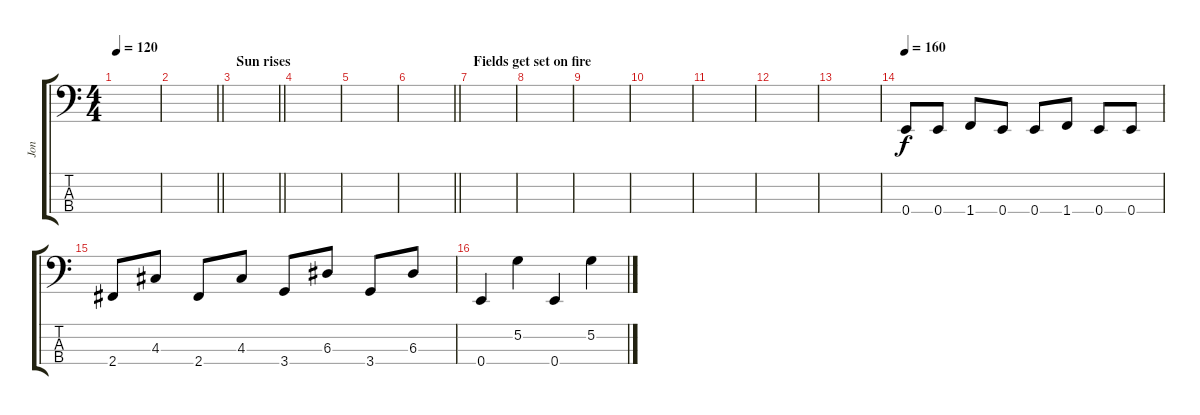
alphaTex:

\track ("Jon" "Jon") {instrument electricbassfinger}
\staff {score tabs}
\tuning (G2 D2 A1 E1) {hide}
\ts (4 4)
\tempo 120
\clef f4
\ks c
|
\barLineRight lightlight
|
\section ("" "Sun rises")
\barLineRight lightlight
|
|
|
\barLineRight lightlight
|
\section ("" "Fields get set on fire")
|
|
|
|
|
|
|
\tempo 160
0.4.8 0.4.8 1.4.8 0.4.8 0.4.8 1.4.8 0.4.8 0.4.8 |
2.4.8 4.3.8 2.4.8 4.3.8 3.4.8 6.3.8 3.4.8 6.3.8 |
0.4.4 5.2.4 0.4.4 5.2.4
